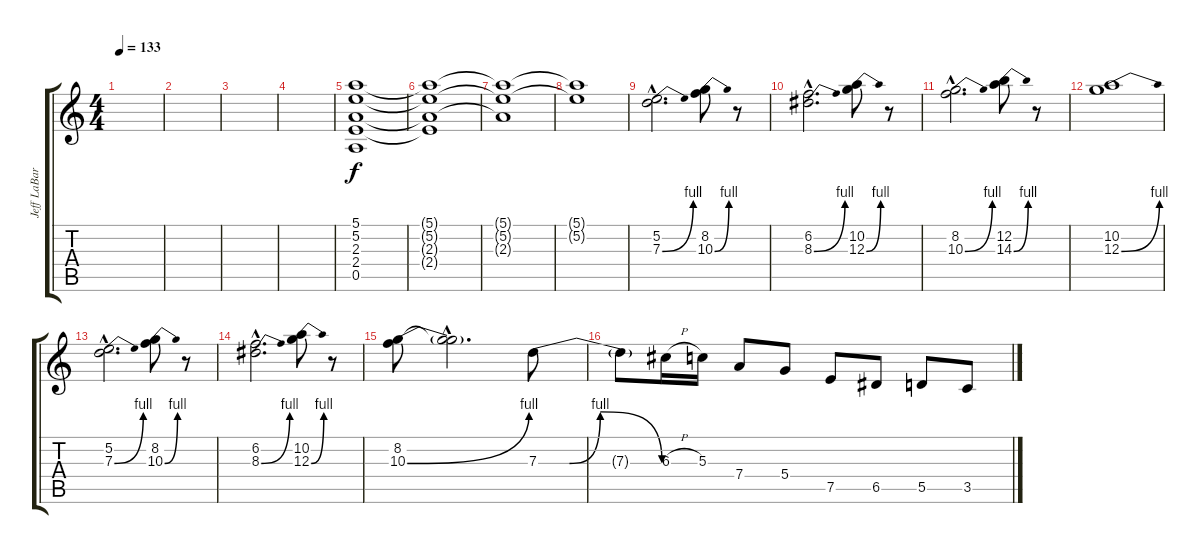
\track ("Jeff LaBar" "Jeff LaBar") {instrument distortionguitar}
\staff {score tabs}
\tuning (E4 B3 G3 D3 A2 E2) {hide}
\ts (4 4)
\tempo 133
\clef g2
\ks c
|
|
|
|
(5.1 5.2 2.3 2.4 0.5).1{volume 7} |
(5.1{t} 5.2{t} 2.3{t} 2.4{t}).1{dy f} |
(5.1{t} 5.2{t} 2.3{t}).1{volume 14} |
(5.1{t} 5.2{t}).1 |
(5.2{hac} 7.3{be (bend 0 0 60 4) hac}).2{d} (8.2 10.3{be (bend 0 0 60 4)}).8 r.8 |
(6.2{hac} 8.3{be (bend 0 0 60 4) hac}).2{d} (10.2 12.3{be (bend 0 0 60 4)}).8 r.8 |
(8.2{hac} 10.3{be (bend 0 0 60 4) hac}).2{d} (12.2 14.3{be (bend 0 0 60 4)}).8 r.8 |
(10.2 12.3{be (bend 0 0 60 4)}).1 |
(5.2{hac} 7.3{be (bend 0 0 60 4) hac}).2{d} (8.2 10.3{be (bend 0 0 60 4)}).8 r.8 |
(6.2{hac} 8.3{be (bend 0 0 60 4) hac}).2{d} (10.2 12.3{be (bend 0 0 60 4)}).8 r.8 |
(8.2 10.3{be (bend 0 0 60 4)}).8 (8.2{hac t} 10.3{hac t}).2{d} 7.3{be (custom 0 0 15 0 30 4 60 0)}.8 |
7.3{t}.8 6.3{h}.16 5.3.16 7.4.8 5.4.8 7.5.8 6.5.8 5.5.8 3.5.8
